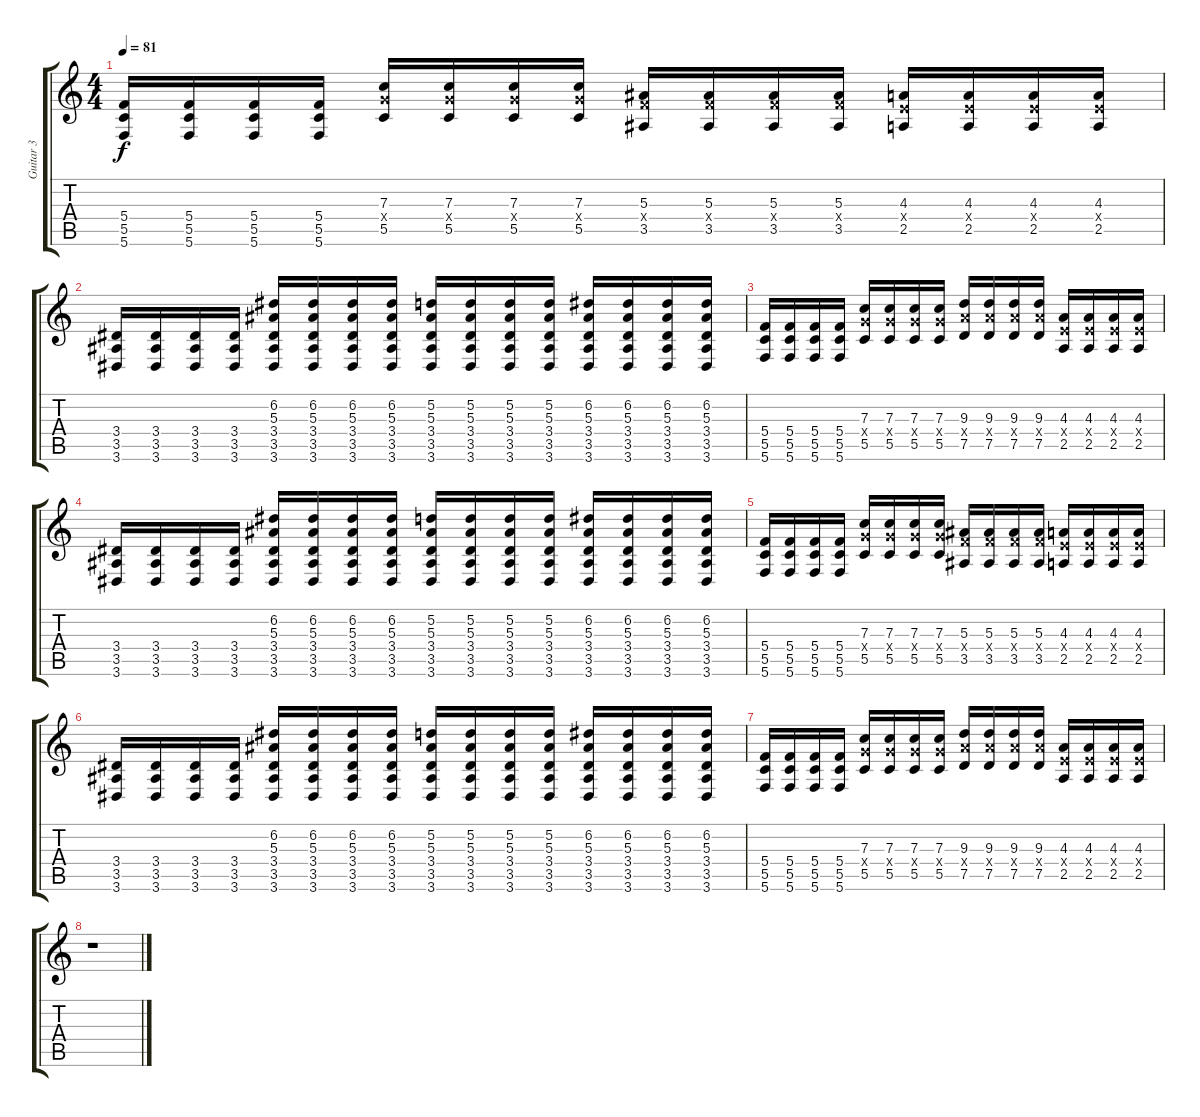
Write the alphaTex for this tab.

\track ("Guitar 3" "Guitar 3") {instrument distortionguitar}
\staff {score tabs}
\tuning (D4 A3 F3 C3 G2 C2) {hide}
\ts (4 4)
\tempo 81
\clef g2
\ks c
(5.4 5.5 5.6).16{dy f} (5.4 5.5 5.6).16 (5.4 5.5 5.6).16 (5.4 5.5 5.6).16 (7.3 7.4{x} 5.5).16 (7.3 7.4{x} 5.5).16 (7.3 7.4{x} 5.5).16 (7.3 7.4{x} 5.5).16 (5.3 5.4{x} 3.5).16 (5.3 5.4{x} 3.5).16 (5.3 5.4{x} 3.5).16 (5.3 5.4{x} 3.5).16 (4.3 4.4{x} 2.5).16 (4.3 4.4{x} 2.5).16 (4.3 4.4{x} 2.5).16 (4.3 4.4{x} 2.5).16 |
(3.4 3.5 3.6).16 (3.4 3.5 3.6).16 (3.4 3.5 3.6).16 (3.4 3.5 3.6).16 (6.2 5.3 3.4 3.5 3.6).16 (6.2 5.3 3.4 3.5 3.6).16 (6.2 5.3 3.4 3.5 3.6).16 (6.2 5.3 3.4 3.5 3.6).16 (5.2 5.3 3.4 3.5 3.6).16 (5.2 5.3 3.4 3.5 3.6).16 (5.2 5.3 3.4 3.5 3.6).16 (5.2 5.3 3.4 3.5 3.6).16 (6.2 5.3 3.4 3.5 3.6).16 (6.2 5.3 3.4 3.5 3.6).16 (6.2 5.3 3.4 3.5 3.6).16 (6.2 5.3 3.4 3.5 3.6).16 |
(5.4 5.5 5.6).16 (5.4 5.5 5.6).16 (5.4 5.5 5.6).16 (5.4 5.5 5.6).16 (7.3 7.4{x} 5.5).16 (7.3 7.4{x} 5.5).16 (7.3 7.4{x} 5.5).16 (7.3 7.4{x} 5.5).16 (9.3 9.4{x} 7.5).16 (9.3 9.4{x} 7.5).16 (9.3 9.4{x} 7.5).16 (9.3 9.4{x} 7.5).16 (4.3 4.4{x} 2.5).16 (4.3 4.4{x} 2.5).16 (4.3 4.4{x} 2.5).16 (4.3 4.4{x} 2.5).16 |
(3.4 3.5 3.6).16 (3.4 3.5 3.6).16 (3.4 3.5 3.6).16 (3.4 3.5 3.6).16 (6.2 5.3 3.4 3.5 3.6).16 (6.2 5.3 3.4 3.5 3.6).16 (6.2 5.3 3.4 3.5 3.6).16 (6.2 5.3 3.4 3.5 3.6).16 (5.2 5.3 3.4 3.5 3.6).16 (5.2 5.3 3.4 3.5 3.6).16 (5.2 5.3 3.4 3.5 3.6).16 (5.2 5.3 3.4 3.5 3.6).16 (6.2 5.3 3.4 3.5 3.6).16 (6.2 5.3 3.4 3.5 3.6).16 (6.2 5.3 3.4 3.5 3.6).16 (6.2 5.3 3.4 3.5 3.6).16 |
(5.4 5.5 5.6).16 (5.4 5.5 5.6).16 (5.4 5.5 5.6).16 (5.4 5.5 5.6).16 (7.3 7.4{x} 5.5).16 (7.3 7.4{x} 5.5).16 (7.3 7.4{x} 5.5).16 (7.3 7.4{x} 5.5).16 (5.3 5.4{x} 3.5).16 (5.3 5.4{x} 3.5).16 (5.3 5.4{x} 3.5).16 (5.3 5.4{x} 3.5).16 (4.3 4.4{x} 2.5).16 (4.3 4.4{x} 2.5).16 (4.3 4.4{x} 2.5).16 (4.3 4.4{x} 2.5).16 |
(3.4 3.5 3.6).16 (3.4 3.5 3.6).16 (3.4 3.5 3.6).16 (3.4 3.5 3.6).16 (6.2 5.3 3.4 3.5 3.6).16 (6.2 5.3 3.4 3.5 3.6).16 (6.2 5.3 3.4 3.5 3.6).16 (6.2 5.3 3.4 3.5 3.6).16 (5.2 5.3 3.4 3.5 3.6).16 (5.2 5.3 3.4 3.5 3.6).16 (5.2 5.3 3.4 3.5 3.6).16 (5.2 5.3 3.4 3.5 3.6).16 (6.2 5.3 3.4 3.5 3.6).16 (6.2 5.3 3.4 3.5 3.6).16 (6.2 5.3 3.4 3.5 3.6).16 (6.2 5.3 3.4 3.5 3.6).16 |
(5.4 5.5 5.6).16 (5.4 5.5 5.6).16 (5.4 5.5 5.6).16 (5.4 5.5 5.6).16 (7.3 7.4{x} 5.5).16 (7.3 7.4{x} 5.5).16 (7.3 7.4{x} 5.5).16 (7.3 7.4{x} 5.5).16 (9.3 9.4{x} 7.5).16 (9.3 9.4{x} 7.5).16 (9.3 9.4{x} 7.5).16 (9.3 9.4{x} 7.5).16 (4.3 4.4{x} 2.5).16 (4.3 4.4{x} 2.5).16 (4.3 4.4{x} 2.5).16 (4.3 4.4{x} 2.5).16 |
r.1
